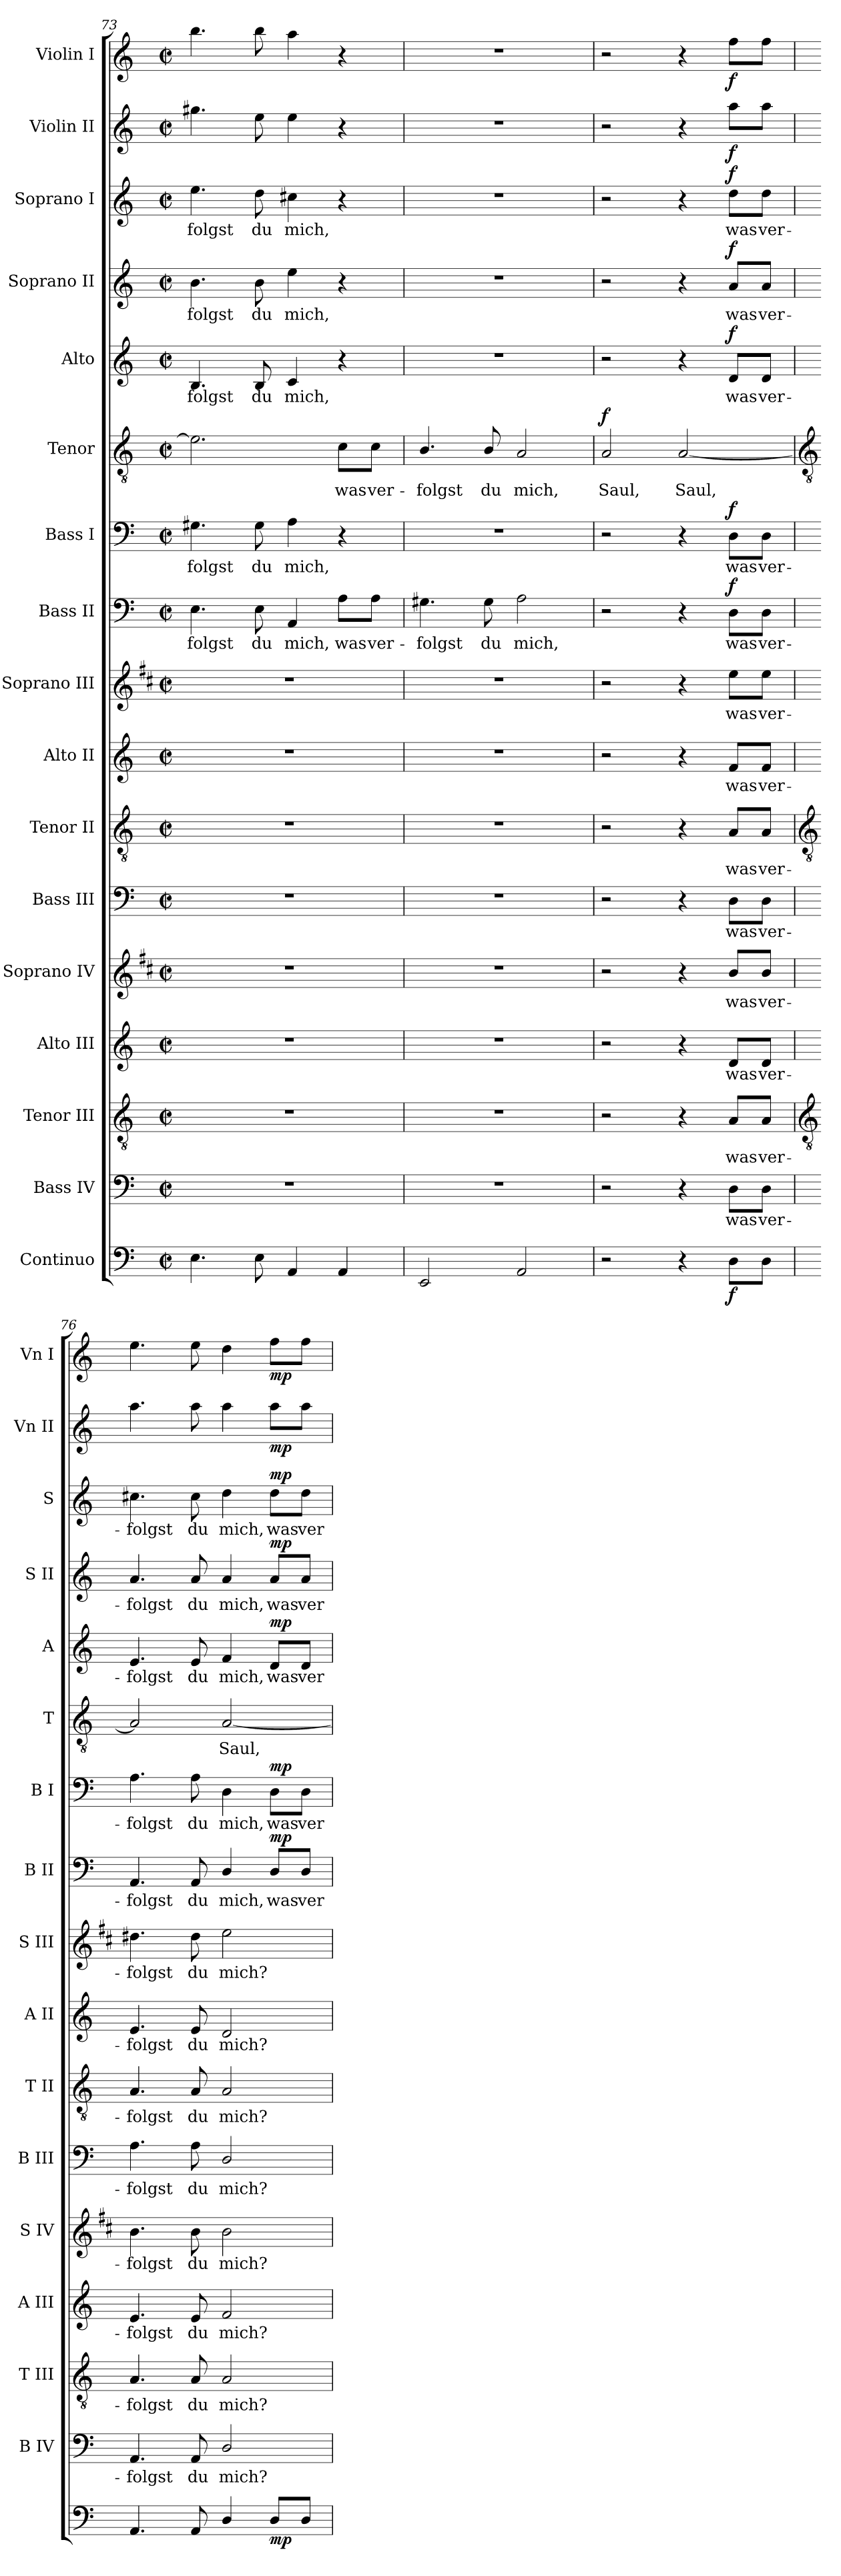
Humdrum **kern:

**kern	**dynam	**kern	**text	**kern	**text	**kern	**text	**kern	**text	**kern	**text	**kern	**text	**kern	**text	**kern	**text	**kern	**text	**dynam	**kern	**text	**dynam	**kern	**text	**dynam	**kern	**text	**dynam	**kern	**text	**dynam	**kern	**text	**dynam	**kern	**dynam	**kern	**dynam
*part17	*part17	*part16	*part16	*part15	*part15	*part14	*part14	*part13	*part13	*part12	*part12	*part11	*part11	*part10	*part10	*part9	*part9	*part8	*part8	*part8	*part7	*part7	*part7	*part6	*part6	*part6	*part5	*part5	*part5	*part4	*part4	*part4	*part3	*part3	*part3	*part2	*part2	*part1	*part1
*staff17	*staff17	*staff16	*staff16	*staff15	*staff15	*staff14	*staff14	*staff13	*staff13	*staff12	*staff12	*staff11	*staff11	*staff10	*staff10	*staff9	*staff9	*staff8	*staff8	*staff8	*staff7	*staff7	*staff7	*staff6	*staff6	*staff6	*staff5	*staff5	*staff5	*staff4	*staff4	*staff4	*staff3	*staff3	*staff3	*staff2	*staff2	*staff1	*staff1
*I"Continuo	*	*I"Bass IV	*	*I"Tenor III	*	*I"Alto III	*	*I"Soprano IV	*	*I"Bass III	*	*I"Tenor II	*	*I"Alto II	*	*I"Soprano III	*	*I"Bass II	*	*	*I"Bass I	*	*	*I"Tenor	*	*	*I"Alto	*	*	*I"Soprano II	*	*	*I"Soprano I	*	*	*I"Violin II	*	*I"Violin I	*
*	*	*I'B IV	*	*I'T III	*	*I'A III	*	*I'S IV	*	*I'B III	*	*I'T II	*	*I'A II	*	*I'S III	*	*I'B II	*	*	*I'B I	*	*	*I'T	*	*	*I'A	*	*	*I'S II	*	*	*I'S	*	*	*I'Vn II	*	*I'Vn I	*
*clefF4	*	*clefF4	*	*clefGv2	*	*clefG2	*	*clefG2	*	*clefF4	*	*clefGv2	*	*clefG2	*	*clefG2	*	*clefF4	*	*	*clefF4	*	*	*clefGv2	*	*	*clefG2	*	*	*clefG2	*	*	*clefG2	*	*	*clefG2	*	*clefG2	*
*	*	*	*	*	*	*	*	*ITrd1c2	*	*	*	*	*	*	*	*ITrd1c2	*	*	*	*	*	*	*	*	*	*	*	*	*	*	*	*	*	*	*	*	*	*	*
*k[]	*	*k[]	*	*k[]	*	*k[]	*	*k[]	*	*k[]	*	*k[]	*	*k[]	*	*k[]	*	*k[]	*	*	*k[]	*	*	*k[]	*	*	*k[]	*	*	*k[]	*	*	*k[]	*	*	*k[]	*	*k[]	*
*C:	*	*C:	*	*C:	*	*C:	*	*C:	*	*C:	*	*C:	*	*C:	*	*C:	*	*C:	*	*	*C:	*	*	*C:	*	*	*C:	*	*	*C:	*	*	*C:	*	*	*C:	*	*C:	*
*M2/2	*	*M2/2	*	*M2/2	*	*M2/2	*	*M2/2	*	*M2/2	*	*M2/2	*	*M2/2	*	*M2/2	*	*M2/2	*	*	*M2/2	*	*	*M2/2	*	*	*M2/2	*	*	*M2/2	*	*	*M2/2	*	*	*M2/2	*	*M2/2	*
*met(c|)	*	*met(c|)	*	*met(c|)	*	*met(c|)	*	*met(c|)	*	*met(c|)	*	*met(c|)	*	*met(c|)	*	*met(c|)	*	*met(c|)	*	*	*met(c|)	*	*	*met(c|)	*	*	*met(c|)	*	*	*met(c|)	*	*	*met(c|)	*	*	*met(c|)	*	*met(c|)	*
=73	=73	=73	=73	=73	=73	=73	=73	=73	=73	=73	=73	=73	=73	=73	=73	=73	=73	=73	=73	=73	=73	=73	=73	=73	=73	=73	=73	=73	=73	=73	=73	=73	=73	=73	=73	=73	=73	=73	=73
!	!	!	!	!	!	!	!	!	!	!	!	!	!	!	!	!	!	!	!LO:LY:b	!	!	!LO:LY:b	!	!	!	!	!	!LO:LY:b	!	!	!LO:LY:b	!	!	!LO:LY:b	!	!	!	!	!
4.E	.	1r	.	1r	.	1r	.	1r	.	1r	.	1r	.	1r	.	1r	.	4.E	-folgst	.	4.G#X	-folgst	.	2.e\]	.	.	4.B	-folgst	.	4.b\	-folgst	.	4.ee	-folgst	.	4.gg#X	.	4.bb	.
!	!	!	!	!	!	!	!	!	!	!	!	!	!	!	!	!	!	!	!LO:LY:b	!	!	!LO:LY:b	!	!	!	!	!	!LO:LY:b	!	!	!LO:LY:b	!	!	!LO:LY:b	!	!	!	!	!
8E	.	.	.	.	.	.	.	.	.	.	.	.	.	.	.	.	.	8E	du	.	8G#	du	.	.	.	.	8B	du	.	8b\	du	.	8dd	du	.	8ee	.	8bb	.
!	!	!	!	!	!	!	!	!	!	!	!	!	!	!	!	!	!	!	!LO:LY:b	!	!	!LO:LY:b	!	!	!	!	!	!LO:LY:b	!	!	!LO:LY:b	!	!	!LO:LY:b	!	!	!	!	!
4AA	.	.	.	.	.	.	.	.	.	.	.	.	.	.	.	.	.	4AA	mich,	.	4A	mich,	.	.	.	.	4c/	mich,	.	4ee\	mich,	.	4cc#X	mich,	.	4ee	.	4aa	.
!	!	!	!	!	!	!	!	!	!	!	!	!	!	!	!	!	!	!	!LO:LY:b	!	!	!	!	!	!LO:LY:b	!	!	!	!	!	!	!	!	!	!	!	!	!	!
4AA	.	.	.	.	.	.	.	.	.	.	.	.	.	.	.	.	.	8A\L	was	.	4r	.	.	8c\L	was	.	4r	.	.	4r	.	.	4r	.	.	4r	.	4r	.
!	!	!	!	!	!	!	!	!	!	!	!	!	!	!	!	!	!	!	!LO:LY:b	!	!	!	!	!	!LO:LY:b	!	!	!	!	!	!	!	!	!	!	!	!	!	!
.	.	.	.	.	.	.	.	.	.	.	.	.	.	.	.	.	.	8A\J	ver-	.	.	.	.	8c\J	ver-	.	.	.	.	.	.	.	.	.	.	.	.	.	.
=74	=74	=74	=74	=74	=74	=74	=74	=74	=74	=74	=74	=74	=74	=74	=74	=74	=74	=74	=74	=74	=74	=74	=74	=74	=74	=74	=74	=74	=74	=74	=74	=74	=74	=74	=74	=74	=74	=74	=74
!	!	!	!	!	!	!	!	!	!	!	!	!	!	!	!	!	!	!	!LO:LY:b	!	!	!	!	!	!LO:LY:b	!	!	!	!	!	!	!	!	!	!	!	!	!	!
2EE	.	1r	.	1r	.	1r	.	1r	.	1r	.	1r	.	1r	.	1r	.	4.G#X	-folgst	.	1r	.	.	4.B/	-folgst	.	1r	.	.	1r	.	.	1r	.	.	1r	.	1r	.
!	!	!	!	!	!	!	!	!	!	!	!	!	!	!	!	!	!	!	!LO:LY:b	!	!	!	!	!	!LO:LY:b	!	!	!	!	!	!	!	!	!	!	!	!	!	!
.	.	.	.	.	.	.	.	.	.	.	.	.	.	.	.	.	.	8G#	du	.	.	.	.	8B/	du	.	.	.	.	.	.	.	.	.	.	.	.	.	.
!	!	!	!	!	!	!	!	!	!	!	!	!	!	!	!	!	!	!	!LO:LY:b	!	!	!	!	!	!LO:LY:b	!	!	!	!	!	!	!	!	!	!	!	!	!	!
2AA	.	.	.	.	.	.	.	.	.	.	.	.	.	.	.	.	.	2A	mich,	.	.	.	.	2A/	mich,	.	.	.	.	.	.	.	.	.	.	.	.	.	.
=75	=75	=75	=75	=75	=75	=75	=75	=75	=75	=75	=75	=75	=75	=75	=75	=75	=75	=75	=75	=75	=75	=75	=75	=75	=75	=75	=75	=75	=75	=75	=75	=75	=75	=75	=75	=75	=75	=75	=75
!	!	!	!	!	!	!	!	!	!	!	!	!	!	!	!	!	!	!	!	!	!	!	!	!	!LO:LY:b	!LO:DY:b	!	!	!	!	!	!	!	!	!	!	!	!	!
2r	.	2r	.	2r	.	2r	.	2r	.	2r	.	2r	.	2r	.	2r	.	2r	.	.	2r	.	.	2A	Saul,	f	2r	.	.	2r	.	.	2r	.	.	2r	.	2r	.
!	!	!	!	!	!	!	!	!	!	!	!	!	!	!	!	!	!	!	!	!	!	!	!	!	!LO:LY:b	!	!	!	!	!	!	!	!	!	!	!	!	!	!
4r	.	4r	.	4r	.	4r	.	4r	.	4r	.	4r	.	4r	.	4r	.	4r	.	.	4r	.	.	[2A	Saul,	.	4r	.	.	4r	.	.	4r	.	.	4r	.	4r	.
!	!LO:DY:b	!	!LO:LY:b	!	!LO:LY:b	!	!LO:LY:b	!	!LO:LY:b	!	!LO:LY:b	!	!LO:LY:b	!	!LO:LY:b	!	!LO:LY:b	!	!LO:LY:b	!LO:DY:b	!	!LO:LY:b	!LO:DY:b	!	!	!	!	!LO:LY:b	!LO:DY:b	!	!LO:LY:b	!LO:DY:b	!	!LO:LY:b	!LO:DY:b	!	!LO:DY:b	!	!LO:DY:b
8DL	f	8D\L	was	8A/L	was	8d/L	was	8a/L	was	8D\L	was	8A/L	was	8f/L	was	8dd\L	was	8D\L	was	f	8D\L	was	f	.	.	.	8d/L	was	f	8a/L	was	f	8dd\L	was	f	8aaL	f	8ffL	f
!	!	!	!LO:LY:b	!	!LO:LY:b	!	!LO:LY:b	!	!LO:LY:b	!	!LO:LY:b	!	!LO:LY:b	!	!LO:LY:b	!	!LO:LY:b	!	!LO:LY:b	!	!	!LO:LY:b	!	!	!	!	!	!LO:LY:b	!	!	!LO:LY:b	!	!	!LO:LY:b	!	!	!	!	!
8DJ	.	8D\J	ver-	8A/J	ver-	8d/J	ver-	8a/J	ver-	8D\J	ver-	8A/J	ver-	8f/J	ver-	8dd\J	ver-	8D\J	ver-	.	8D\J	ver-	.	.	.	.	8d/J	ver-	.	8a/J	ver-	.	8dd\J	ver-	.	8aaJ	.	8ffJ	.
!!LO:LB:g=z
=76	=76	=76	=76	=76	=76	=76	=76	=76	=76	=76	=76	=76	=76	=76	=76	=76	=76	=76	=76	=76	=76	=76	=76	=76	=76	=76	=76	=76	=76	=76	=76	=76	=76	=76	=76	=76	=76	=76	=76
*	*	*	*	*clefGv2	*	*	*	*	*	*	*	*clefGv2	*	*	*	*	*	*	*	*	*	*	*	*clefGv2	*	*	*	*	*	*	*	*	*	*	*	*	*	*	*
!	!	!	!LO:LY:b	!	!LO:LY:b	!	!LO:LY:b	!	!LO:LY:b	!	!LO:LY:b	!	!LO:LY:b	!	!LO:LY:b	!	!LO:LY:b	!	!LO:LY:b	!	!	!LO:LY:b	!	!	!	!	!	!LO:LY:b	!	!	!LO:LY:b	!	!	!LO:LY:b	!	!	!	!	!
4.AA	.	4.AA	-folgst	4.A	-folgst	4.e	-folgst	4.a	-folgst	4.A	-folgst	4.A	-folgst	4.e	-folgst	4.cc#X	-folgst	4.AA	-folgst	.	4.A\	-folgst	.	2A]	.	.	4.e	-folgst	.	4.a	-folgst	.	4.cc#X	-folgst	.	4.aa	.	4.ee	.
!	!	!	!LO:LY:b	!	!LO:LY:b	!	!LO:LY:b	!	!LO:LY:b	!	!LO:LY:b	!	!LO:LY:b	!	!LO:LY:b	!	!LO:LY:b	!	!LO:LY:b	!	!	!LO:LY:b	!	!	!	!	!	!LO:LY:b	!	!	!LO:LY:b	!	!	!LO:LY:b	!	!	!	!	!
8AA	.	8AA	du	8A	du	8e	du	8a	du	8A	du	8A	du	8e	du	8cc#	du	8AA	du	.	8A\	du	.	.	.	.	8e	du	.	8a	du	.	8cc#	du	.	8aa	.	8ee	.
!	!	!	!LO:LY:b	!	!LO:LY:b	!	!LO:LY:b	!	!LO:LY:b	!	!LO:LY:b	!	!LO:LY:b	!	!LO:LY:b	!	!LO:LY:b	!	!LO:LY:b	!	!	!LO:LY:b	!	!	!LO:LY:b	!	!	!LO:LY:b	!	!	!LO:LY:b	!	!	!LO:LY:b	!	!	!	!	!
4D/	.	2D/	mich?	2A	mich?	2f	mich?	2a	mich?	2D/	mich?	2A	mich?	2d	mich?	2dd	mich?	4D/	mich,	.	4D\	mich,	.	[2A	Saul,	.	4f	mich,	.	4a	mich,	.	4dd	mich,	.	4aa	.	4dd	.
!	!LO:DY:b	!	!	!	!	!	!	!	!	!	!	!	!	!	!	!	!	!	!LO:LY:b	!LO:DY:b	!	!LO:LY:b	!LO:DY:b	!	!	!	!	!LO:LY:b	!LO:DY:b	!	!LO:LY:b	!LO:DY:b	!	!LO:LY:b	!LO:DY:b	!	!LO:DY:b	!	!LO:DY:b
8D/L	mp	.	.	.	.	.	.	.	.	.	.	.	.	.	.	.	.	8D/L	was	mp	8D\L	was	mp	.	.	.	8d/L	was	mp	8a/L	was	mp	8dd\L	was	mp	8aaL	mp	8ffL	mp
!	!	!	!	!	!	!	!	!	!	!	!	!	!	!	!	!	!	!	!LO:LY:b	!	!	!LO:LY:b	!	!	!	!	!	!LO:LY:b	!	!	!LO:LY:b	!	!	!LO:LY:b	!	!	!	!	!
8D/J	.	.	.	.	.	.	.	.	.	.	.	.	.	.	.	.	.	8D/J	ver-	.	8D\J	ver-	.	.	.	.	8d/J	ver-	.	8a/J	ver-	.	8dd\J	ver-	.	8aaJ	.	8ffJ	.
=	=	=	=	=	=	=	=	=	=	=	=	=	=	=	=	=	=	=	=	=	=	=	=	=	=	=	=	=	=	=	=	=	=	=	=	=	=	=	=
*-	*-	*-	*-	*-	*-	*-	*-	*-	*-	*-	*-	*-	*-	*-	*-	*-	*-	*-	*-	*-	*-	*-	*-	*-	*-	*-	*-	*-	*-	*-	*-	*-	*-	*-	*-	*-	*-	*-	*-
